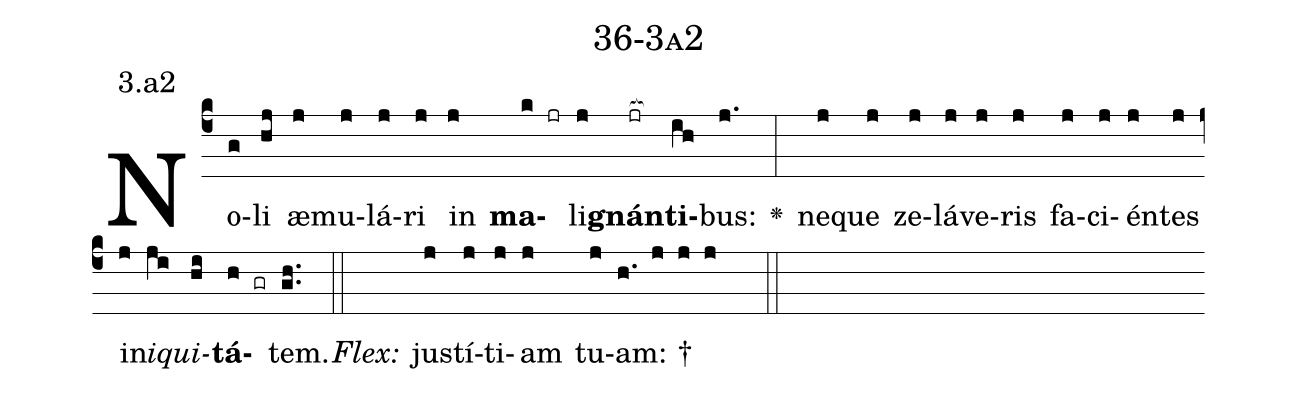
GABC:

name: 36-3a2;
annotation: 3.a2;
%%
(c4)No(g)li(hj) æ(j)mu(j)lá(j)ri(j) in(j) <b>ma</b>(k jr)li(j)<b>gnán</b>(jr[ocb:1{])<b>ti</b>(ih[ocb:0}])bus:(j.) <v>\greheightstar</v>(:) ne(j)que(j) ze(j)lá(j)ve(j)ris(j) fa(j)ci(j)én(j)tes(j) in(j)<i>i</i>(ji)<i>qui</i>(hi)<b>tá</b>(h gr)tem.(gh..) (::)
<i>Flex:</i>()  jus(j)tí(j)ti(j)am(j) tu(j)am: †(h. j j j  ::)

%E(j) u(j) o(ji) u(hi) a(h) e.(gh..) (::)
